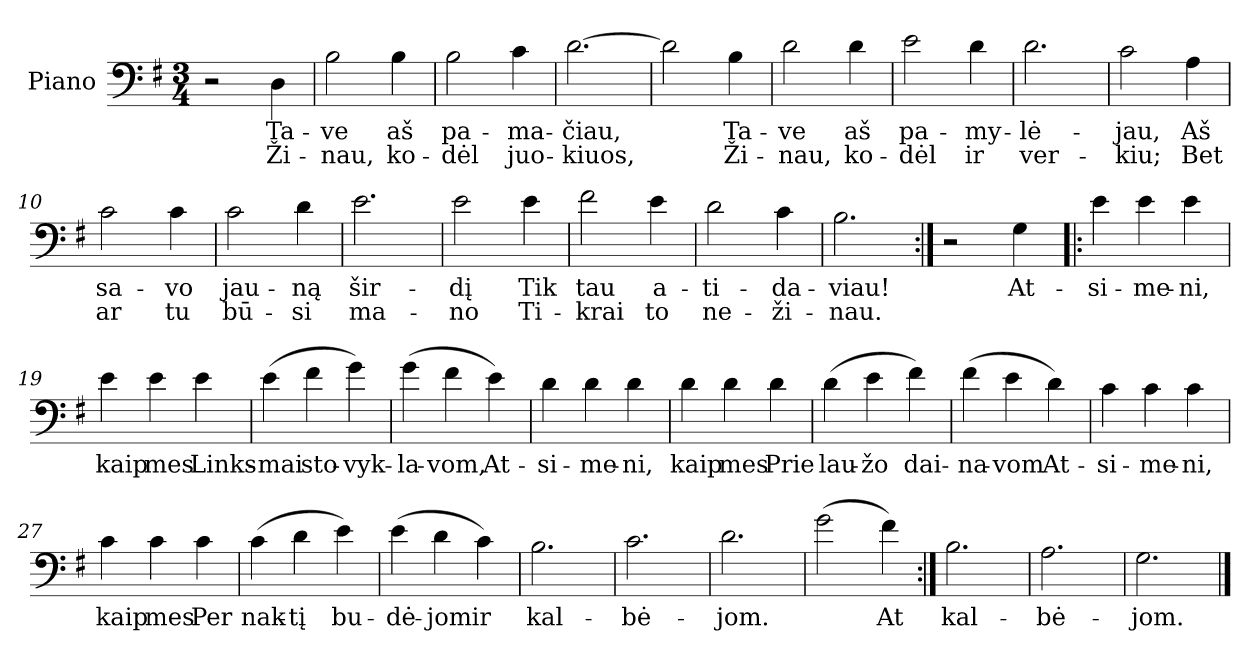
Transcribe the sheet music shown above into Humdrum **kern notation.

**kern	**text	**text
*part1	*part1	*part1
*staff1	*staff1	*staff1
*I"Piano	*	*
*I'Pno.	*	*
*clefF4	*	*
*k[f#]	*	*
*M3/4	*	*
=1	=1	=1
2r	.	.
!	!LO:LY:b	!LO:LY:b
4D\	Ta-	Ži-
=2	=2	=2
!	!LO:LY:b	!LO:LY:b
2B\	-ve	-nau,
!	!LO:LY:b	!LO:LY:b
4B\	aš	ko-
=3	=3	=3
!	!LO:LY:b	!LO:LY:b
2B\	pa-	-dėl
!	!LO:LY:b	!LO:LY:b
4c\	-ma-	juo-
=4	=4	=4
!	!LO:LY:b	!LO:LY:b
[2.d\	-čiau,	-kiuos,
=5	=5	=5
2d\]	.	.
!	!LO:LY:b	!LO:LY:b
4B\	Ta-	Ži-
=6	=6	=6
!	!LO:LY:b	!LO:LY:b
2d\	-ve	-nau,
!	!LO:LY:b	!LO:LY:b
4d\	aš	ko-
=7	=7	=7
!	!LO:LY:b	!LO:LY:b
2e\	pa-	-dėl
!	!LO:LY:b	!LO:LY:b
4d\	-my-	ir
=8	=8	=8
!	!LO:LY:b	!LO:LY:b
2.d\	-lė-	ver-
!!LO:LB:g=z
=9	=9	=9
!	!LO:LY:b	!LO:LY:b
2c\	-jau,	-kiu;
!	!LO:LY:b	!LO:LY:b
4A\	Aš	Bet
=10	=10	=10
!	!LO:LY:b	!LO:LY:b
2c\	sa-	ar
!	!LO:LY:b	!LO:LY:b
4c\	-vo	tu
=11	=11	=11
!	!LO:LY:b	!LO:LY:b
2c\	jau-	bū-
!	!LO:LY:b	!LO:LY:b
4d\	-ną	-si
=12	=12	=12
!	!LO:LY:b	!LO:LY:b
2.e\	šir-	ma-
=13	=13	=13
!	!LO:LY:b	!LO:LY:b
2e\	-dį	-no
!	!LO:LY:b	!LO:LY:b
4e\	Tik	Ti-
=14	=14	=14
!	!LO:LY:b	!LO:LY:b
2f#\	tau	-krai
!	!LO:LY:b	!LO:LY:b
4e\	a-	to
=15	=15	=15
!	!LO:LY:b	!LO:LY:b
2d\	-ti-	ne-
!	!LO:LY:b	!LO:LY:b
4c\	-da-	-ži-
=16	=16	=16
!	!LO:LY:b	!LO:LY:b
2.B\	-viau!	-nau.
!!LO:LB:g=z
=17:|!	=17:|!	=17:|!
2r	.	.
!	!LO:LY:b	!
4G\	At-	.
=18!|:	=18!|:	=18!|:
!	!LO:LY:b	!
4e\	-si-	.
!	!LO:LY:b	!
4e\	-me-	.
!	!LO:LY:b	!
4e\	-ni,	.
=19	=19	=19
!	!LO:LY:b	!
4e\	kaip	.
!	!LO:LY:b	!
4e\	mes	.
!	!LO:LY:b	!
4e\	Links-	.
=20	=20	=20
!	!LO:LY:b	!
(>4e\	-mai	.
!	!LO:LY:b	!
4f#\	sto-	.
!	!LO:LY:b	!
4g\)	-vyk-	.
=21	=21	=21
!	!LO:LY:b	!
(>4g\	-la-	.
!	!LO:LY:b	!
4f#\	-vom,	.
!	!LO:LY:b	!
4e\)	At-	.
!!LO:LB:g=z
=22	=22	=22
!	!LO:LY:b	!
4d\	-si-	.
!	!LO:LY:b	!
4d\	-me-	.
!	!LO:LY:b	!
4d\	-ni,	.
=23	=23	=23
!	!LO:LY:b	!
4d\	kaip	.
!	!LO:LY:b	!
4d\	mes	.
!	!LO:LY:b	!
4d\	Prie	.
=24	=24	=24
!	!LO:LY:b	!
(>4d\	lau-	.
!	!LO:LY:b	!
4e\	-žo	.
!	!LO:LY:b	!
4f#\)	dai-	.
=25	=25	=25
!	!LO:LY:b	!
(>4f#\	-na-	.
!	!LO:LY:b	!
4e\	-vom	.
!	!LO:LY:b	!
4d\)	At-	.
!!LO:LB:g=z
=26	=26	=26
!	!LO:LY:b	!
4c\	-si-	.
!	!LO:LY:b	!
4c\	-me-	.
!	!LO:LY:b	!
4c\	-ni,	.
=27	=27	=27
!	!LO:LY:b	!
4c\	kaip	.
!	!LO:LY:b	!
4c\	mes	.
!	!LO:LY:b	!
4c\	Per	.
=28	=28	=28
!	!LO:LY:b	!
(>4c\	nak-	.
!	!LO:LY:b	!
4d\	-tį	.
!	!LO:LY:b	!
4e\)	bu-	.
=29	=29	=29
!	!LO:LY:b	!
(>4e\	-dė-	.
!	!LO:LY:b	!
4d\	-jom	.
!	!LO:LY:b	!
4c\)	ir	.
!!LO:LB:g=z
=30	=30	=30
!	!LO:LY:b	!
2.B\	kal-	.
=31	=31	=31
!	!LO:LY:b	!
2.c\	-bė-	.
=32	=32	=32
!	!LO:LY:b	!
2.d\	-jom.	.
=33	=33	=33
(>2g\	.	.
!	!LO:LY:b	!
4f#\)	At	.
=34:|!	=34:|!	=34:|!
!	!LO:LY:b	!
2.B\	-kal-	.
=35	=35	=35
!	!LO:LY:b	!
2.A\	-bė-	.
=36	=36	=36
!	!LO:LY:b	!
2.G\	-jom.	.
==	==	==
*-	*-	*-
